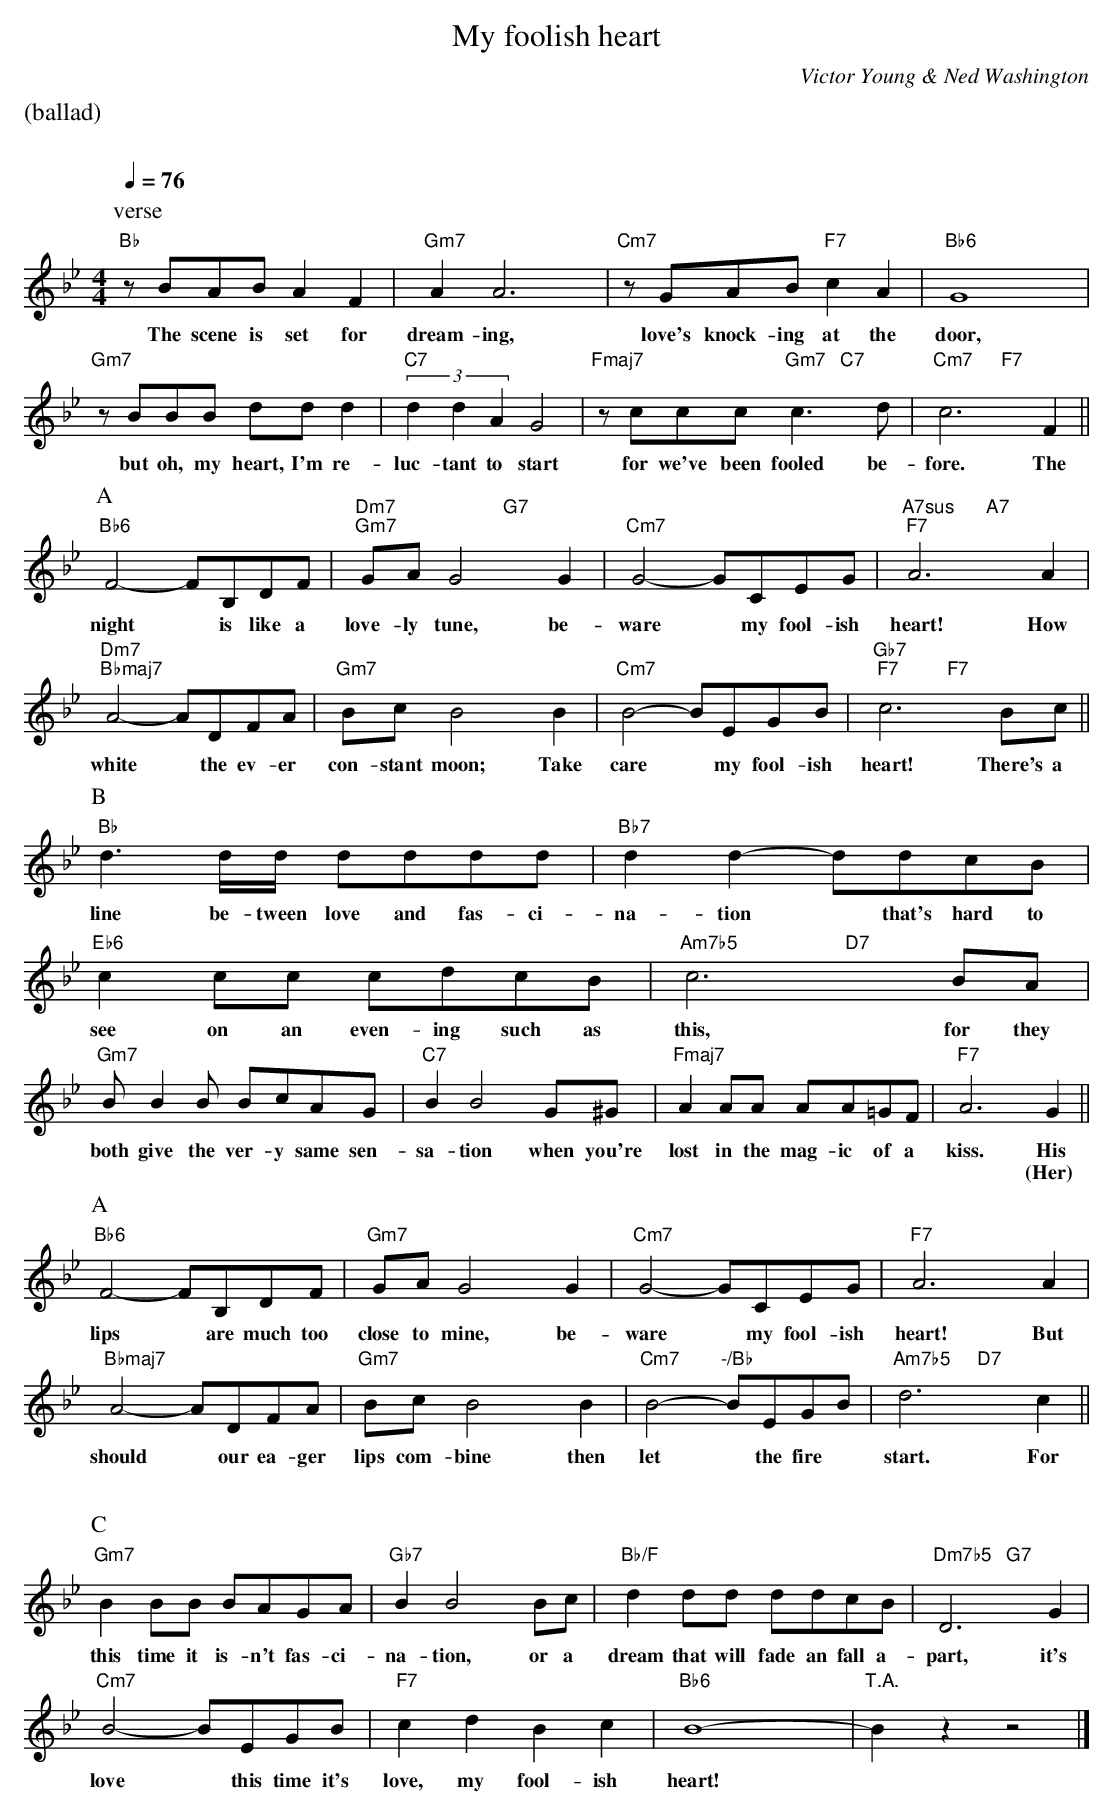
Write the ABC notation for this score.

X:1
T:My foolish heart
M:4/4
L:1/8
C:Victor Young & Ned Washington
Q:1/4=76
%%staves (chords melody)
K:Bb
%%text (ballad)
%%vskip 20
P:verse
V:chords
"Bb"x4 x4 | "Gm7"x4 x4 | "Cm7"x4 "F7"x4 | "Bb6"x4 x4 |
"Gm7"x4 x4 | "C7"x4 x4 | "Fmaj7"x4 "Gm7"x2 "C7"x2 | "Cm7"x4 "F7"x4 ||
V:melody
zBAB A2F2 | A2A6 | zGAB c2A2 | G8 |
w:The scene is set for dream-ing, love's knock-ing at the door,
zBBB ddd2 | (3d2d2A2 G4 | zccc c3d | c6F2 ||
w:but oh, my heart, I'm re-luc-tant to start for we've been fooled be-fore. The
P:A
V:chords
"Bb6"x4 x4 | "Dm7" "Gm7"x4 "G7" " "x4 | "Cm7"x4 x4 | "A7sus" "F7"x4 "A7" " "x4 |
"Dm7" "Bbmaj7"x4 x4 | "Gm7"x4 x4 | "Cm7"x4 x4 | "Gb7" "F7"x4 "F7"x4 ||
V:melody
F4- FB,DF | GAG4G2 | G4- GCEG | A6A2 |
w:night* is like a love-ly tune, be-ware* my fool-ish heart! How
A4- ADFA | BcB4B2 | B4- BEGB | c6Bc ||
w:white* the ev-er con-stant moon; Take care* my fool-ish heart! There's a
P:B
V:chords
"Bb"x4 x4 | "Bb7"x4 x4 | "Eb6"x4 x4 | "Am7b5"x4 "D7"x4 |
"Gm7"x4 x4 | "C7"x4 x4 | "Fmaj7"x4 x4 | "F7"x4 x4 ||
V:melody
d3d/d/ dddd | d2d2- ddcB | c2cc cdcB | c6BA |
w:line be-tween love and fas-ci-na-tion* that's hard to see on an even-ing such as this, for they
BB2B BcAG | B2B4G^G | A2AA AA=GF | A6G2 ||
w:both give the ver-y same sen-sa-tion when you're lost in the mag-ic of a kiss. His
w:*******************(Her)
P:A
V:chords
"Bb6"x4 x4 | "Gm7"x4 x4 | "Cm7"x4 x4 | "F7"x4 x4 |
"Bbmaj7"x4 x4 | "Gm7"x4 x4 | "Cm7"x4 "-/Bb"x4 | "Am7b5"x4 "D7"x4 ||
V:melody
F4- FB,DF | GAG4G2 | G4- GCEG | A6A2 |
w:lips* are much too close to mine, be-ware* my fool-ish heart! But
A4- ADFA | BcB4B2 | B4- BEGB | d6c2 ||
w:should* our ea-ger lips com-bine then let* the fire* start. For
P:C
V:chords
"Gm7"x4 x4 | "Gb7"x4 x4 | "Bb/F"x4 x4 | "Dm7b5"x4 "G7"x4 |
"Cm7"x4 x4 | "F7"x4 x4 | "Bb6"x4 x4 | "T.A."x4 x4 |]
V:melody
B2BB BAGA | B2B4Bc | d2dd ddcB | D6G2 |
w:this time it is-n't fas-ci-na-tion, or a dream that will fade an fall a-part, it's
B4- BEGB | c2d2B2c2 | B8- | B2z2 z4 |]
w:love* this time it's love, my fool-ish heart!*
